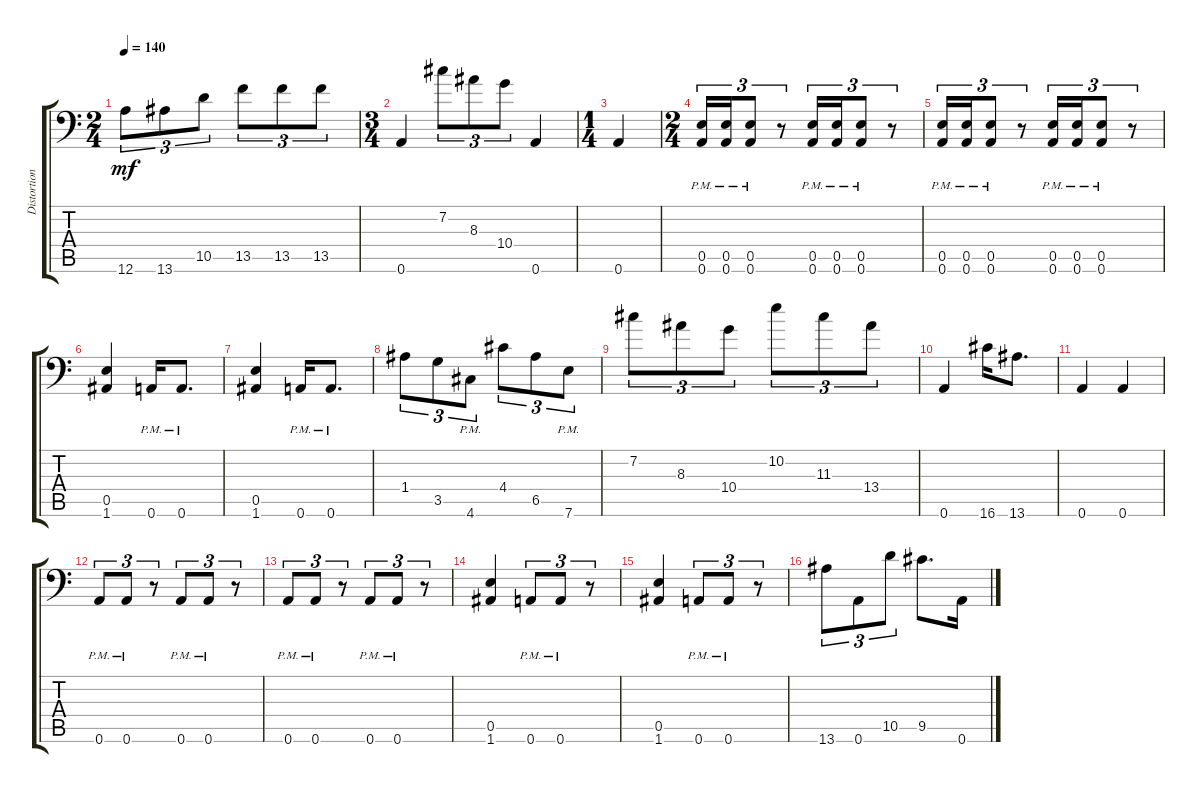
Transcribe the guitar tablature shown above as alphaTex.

\track ("Distortion Guitar" "Distortion") {instrument distortionguitar}
\staff {score tabs}
\tuning (B3 Gb3 D3 A2 E2 A1) {hide}
\ts (2 4)
\tempo 140
\clef f4
\ks c
12.6.8{tu (3 2) dy mf} 13.6.8{tu (3 2)} 10.5.8{tu (3 2)} 13.5.8{tu (3 2)} 13.5.8{tu (3 2)} 13.5.8{tu (3 2)} |
\ts (3 4)
0.6.4 7.2.8{tu (3 2)} 8.3.8{tu (3 2)} 10.4.8{tu (3 2)} 0.6.4 |
\ts (1 4)
0.6.4 |
\ts (2 4)
(0.5{pm} 0.6{pm}).16{tu (3 2)} (0.5{pm} 0.6{pm}).16{tu (3 2)} (0.5{pm} 0.6{pm}).8{tu (3 2)} r.8{tu (3 2)} (0.5{pm} 0.6{pm}).16{tu (3 2)} (0.5{pm} 0.6{pm}).16{tu (3 2)} (0.5{pm} 0.6{pm}).8{tu (3 2)} r.8{tu (3 2)} |
(0.5{pm} 0.6{pm}).16{tu (3 2)} (0.5{pm} 0.6{pm}).16{tu (3 2)} (0.5{pm} 0.6{pm}).8{tu (3 2)} r.8{tu (3 2)} (0.5{pm} 0.6{pm}).16{tu (3 2)} (0.5{pm} 0.6{pm}).16{tu (3 2)} (0.5{pm} 0.6{pm}).8{tu (3 2)} r.8{tu (3 2)} |
(0.5 1.6).4 0.6{pm}.16 0.6{pm}.8{d} |
(0.5 1.6).4 0.6{pm}.16 0.6{pm}.8{d} |
1.4.8{tu (3 2)} 3.5.8{tu (3 2)} 4.6{pm}.8{tu (3 2)} 4.4.8{tu (3 2)} 6.5.8{tu (3 2)} 7.6{pm}.8{tu (3 2)} |
7.2.8{tu (3 2)} 8.3.8{tu (3 2)} 10.4.8{tu (3 2)} 10.2.8{tu (3 2)} 11.3.8{tu (3 2)} 13.4.8{tu (3 2)} |
0.6.4 16.6.16 13.6.8{d} |
0.6.4 0.6.4 |
0.6{pm}.8{tu (3 2)} 0.6{pm}.8{tu (3 2)} r.8{tu (3 2)} 0.6{pm}.8{tu (3 2)} 0.6{pm}.8{tu (3 2)} r.8{tu (3 2)} |
0.6{pm}.8{tu (3 2)} 0.6{pm}.8{tu (3 2)} r.8{tu (3 2)} 0.6{pm}.8{tu (3 2)} 0.6{pm}.8{tu (3 2)} r.8{tu (3 2)} |
(0.5 1.6).4 0.6{pm}.8{tu (3 2)} 0.6{pm}.8{tu (3 2)} r.8{tu (3 2)} |
(0.5 1.6).4 0.6{pm}.8{tu (3 2)} 0.6{pm}.8{tu (3 2)} r.8{tu (3 2)} |
13.6.8{tu (3 2)} 0.6.8{tu (3 2)} 10.5.8{tu (3 2)} 9.5.8{d} 0.6.16
